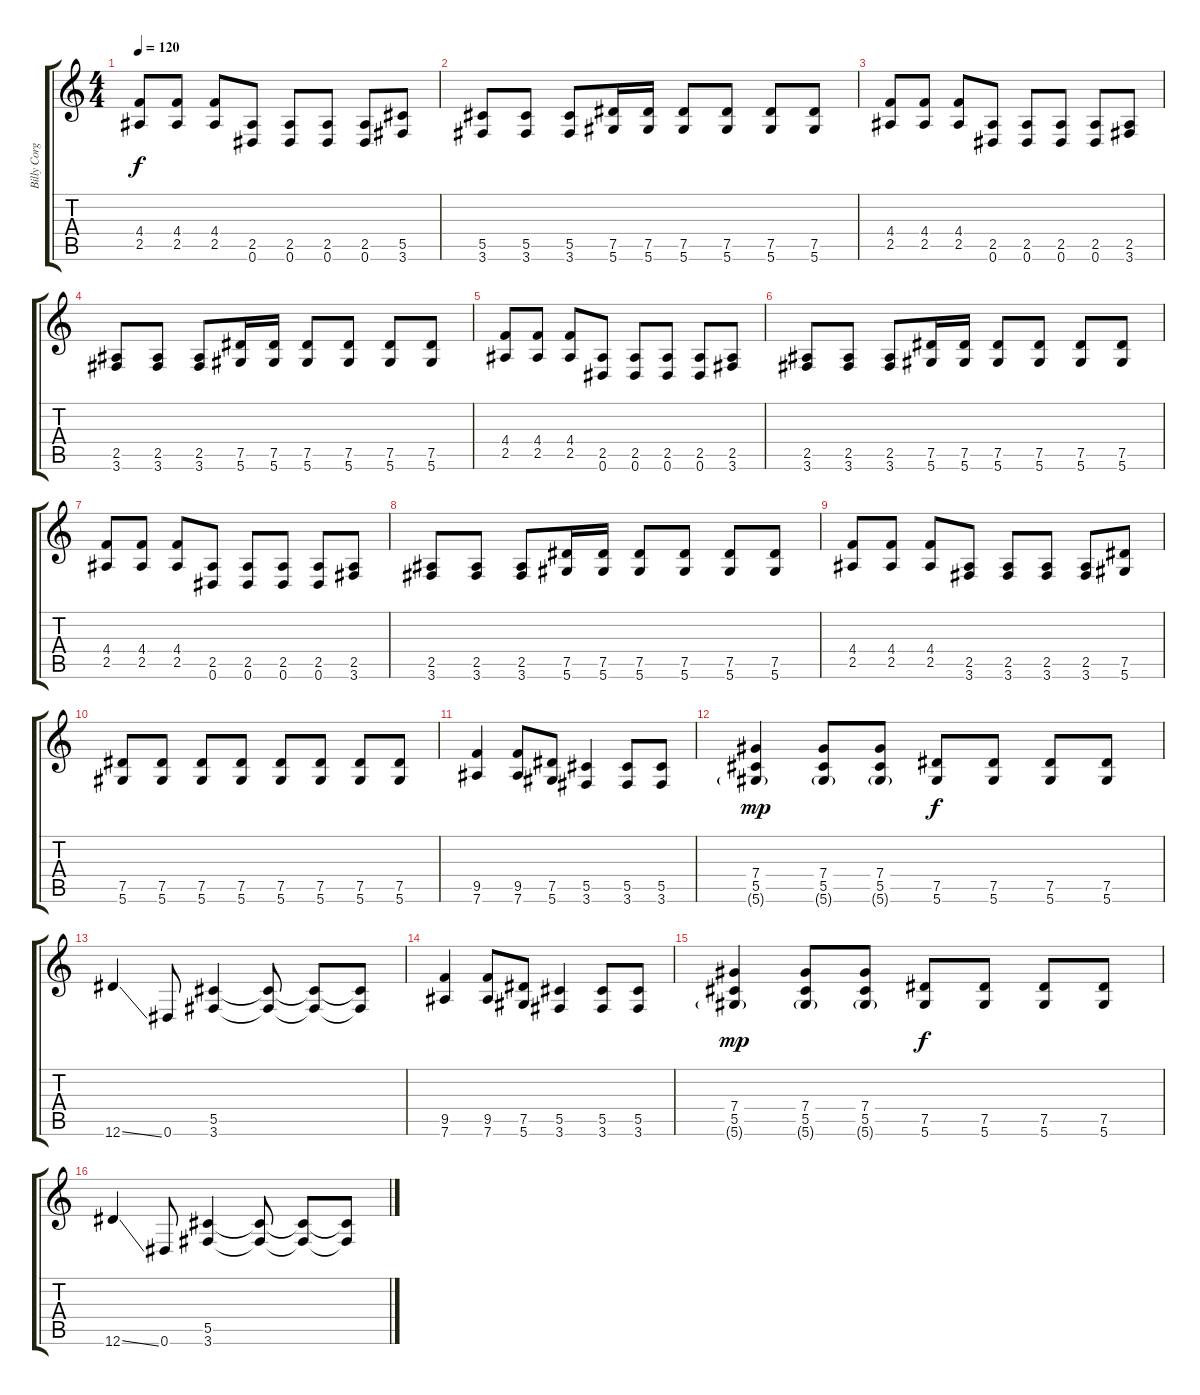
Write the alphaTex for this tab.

\track ("Billy Corgan" "Billy Corg") {instrument electricguitarjazz}
\staff {score tabs}
\tuning (Eb4 Bb3 Gb3 Db3 Ab2 Eb2) {hide}
\ts (4 4)
\tempo 120
\clef g2
\ks c
(4.4 2.5).8{dy f} (4.4 2.5).8 (4.4 2.5).8 (2.5 0.6).8 (2.5 0.6).8 (2.5 0.6).8 (2.5 0.6).8 (5.5 3.6).8 |
(5.5 3.6).8 (5.5 3.6).8 (5.5 3.6).8 (7.5 5.6).16 (7.5 5.6).16 (7.5 5.6).8 (7.5 5.6).8 (7.5 5.6).8 (7.5 5.6).8 |
(4.4 2.5).8 (4.4 2.5).8 (4.4 2.5).8 (2.5 0.6).8 (2.5 0.6).8 (2.5 0.6).8 (2.5 0.6).8 (2.5 3.6).8 |
(2.5 3.6).8 (2.5 3.6).8 (2.5 3.6).8 (7.5 5.6).16 (7.5 5.6).16 (7.5 5.6).8 (7.5 5.6).8 (7.5 5.6).8 (7.5 5.6).8 |
(4.4 2.5).8 (4.4 2.5).8 (4.4 2.5).8 (2.5 0.6).8 (2.5 0.6).8 (2.5 0.6).8 (2.5 0.6).8 (2.5 3.6).8 |
(2.5 3.6).8 (2.5 3.6).8 (2.5 3.6).8 (7.5 5.6).16 (7.5 5.6).16 (7.5 5.6).8 (7.5 5.6).8 (7.5 5.6).8 (7.5 5.6).8 |
(4.4 2.5).8 (4.4 2.5).8 (4.4 2.5).8 (2.5 0.6).8 (2.5 0.6).8 (2.5 0.6).8 (2.5 0.6).8 (2.5 3.6).8 |
(2.5 3.6).8 (2.5 3.6).8 (2.5 3.6).8 (7.5 5.6).16 (7.5 5.6).16 (7.5 5.6).8 (7.5 5.6).8 (7.5 5.6).8 (7.5 5.6).8 |
(4.4 2.5).8 (4.4 2.5).8 (4.4 2.5).8 (2.5 3.6).8 (2.5 3.6).8 (2.5 3.6).8 (2.5 3.6).8 (7.5 5.6).8 |
(7.5 5.6).8 (7.5 5.6).8 (7.5 5.6).8 (7.5 5.6).8 (7.5 5.6).8{instrument lead2sawtooth} (7.5 5.6).8 (7.5 5.6).8 (7.5 5.6).8 |
(9.5 7.6).4{volume 14 instrument distortionguitar} (9.5 7.6).8 (7.5 5.6).8 (5.5 3.6).4 (5.5 3.6).8 (5.5 3.6).8 |
(7.4 5.5 5.6{g}).4{dy mp} (7.4 5.5 5.6{g}).8 (7.4 5.5 5.6{g}).8 (7.5 5.6).8{dy f} (7.5 5.6).8 (7.5 5.6).8 (7.5 5.6).8 |
12.6{ss}.4 0.6.8 (5.5 3.6).4 (5.5{t} 3.6{t}).8 (5.5{t} 3.6{t}).8 (5.5{t} 3.6{t}).8 |
(9.5 7.6).4 (9.5 7.6).8 (7.5 5.6).8 (5.5 3.6).4 (5.5 3.6).8 (5.5 3.6).8 |
(7.4 5.5 5.6{g}).4{dy mp} (7.4 5.5 5.6{g}).8 (7.4 5.5 5.6{g}).8 (7.5 5.6).8{dy f} (7.5 5.6).8 (7.5 5.6).8 (7.5 5.6).8 |
12.6{ss}.4 0.6.8 (5.5 3.6).4 (5.5{t} 3.6{t}).8 (5.5{t} 3.6{t}).8 (5.5{t} 3.6{t}).8
